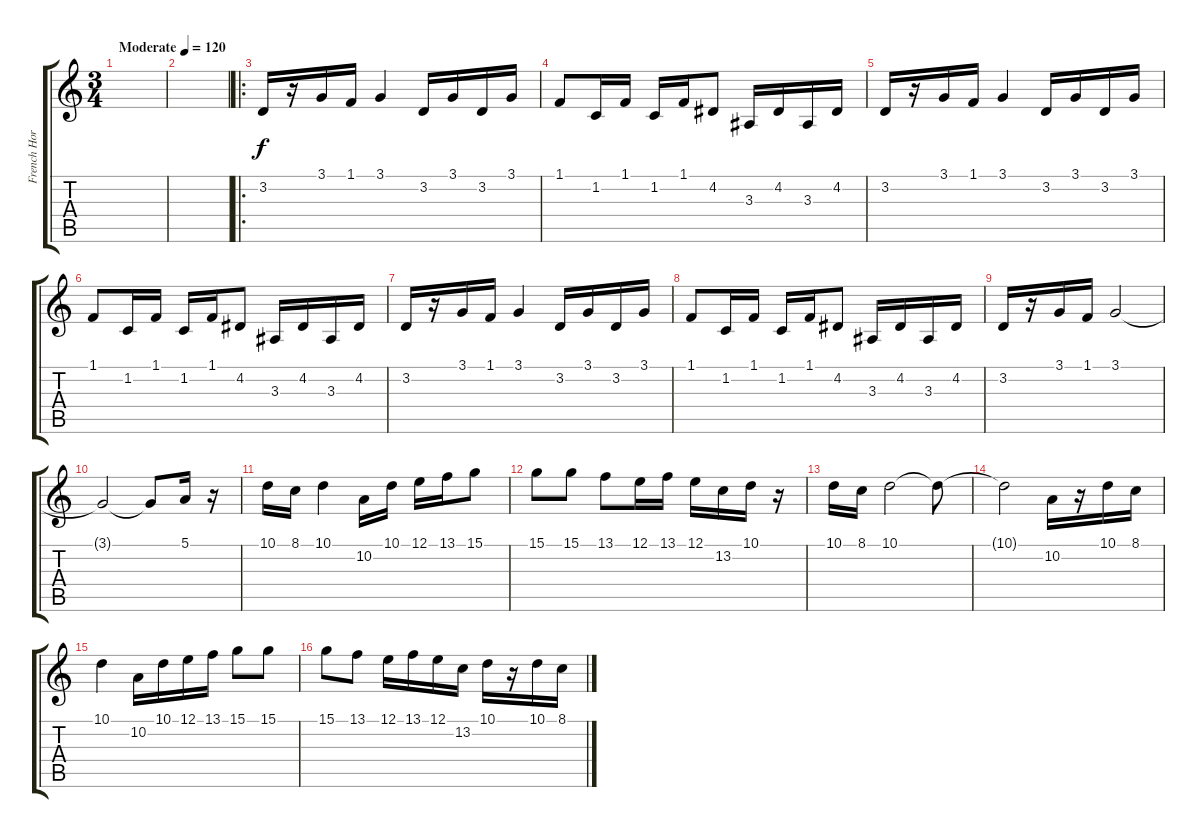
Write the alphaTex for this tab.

\track ("French Horn" "French Hor") {instrument frenchhorn}
\staff {score tabs}
\tuning (E4 B3 G3 D3 A2 E2) {hide}
\ts (3 4)
\tempo (120 "Moderate")
\clef g2
\ks c
|
|
\ro
3.2.16 r.16 3.1.16 1.1.16 3.1.4 3.2.16 3.1.16 3.2.16 3.1.16 |
1.1.8 1.2.16 1.1.16 1.2.16 1.1.16 4.2.8 3.3.16 4.2.16 3.3.16 4.2.16 |
3.2.16 r.16 3.1.16 1.1.16 3.1.4 3.2.16 3.1.16 3.2.16 3.1.16 |
1.1.8 1.2.16 1.1.16 1.2.16 1.1.16 4.2.8 3.3.16 4.2.16 3.3.16 4.2.16 |
3.2.16 r.16 3.1.16 1.1.16 3.1.4 3.2.16 3.1.16 3.2.16 3.1.16 |
1.1.8 1.2.16 1.1.16 1.2.16 1.1.16 4.2.8 3.3.16 4.2.16 3.3.16 4.2.16 |
3.2.16 r.16 3.1.16 1.1.16 3.1.2 |
3.1{t}.2 3.1{t}.8 5.1.16 r.16 |
10.1.16 8.1.16 10.1.4 10.2.16 10.1.16 12.1.16 13.1.16 15.1.8 |
15.1.8 15.1.8 13.1.8 12.1.16 13.1.16 12.1.16 13.2.16 10.1.16 r.16 |
10.1.16 8.1.16 10.1.2 10.1{t}.8 |
10.1{t}.2 10.2.16 r.16 10.1.16 8.1.16 |
10.1.4 10.2.16 10.1.16 12.1.16 13.1.16 15.1.8 15.1.8 |
15.1.8 13.1.8 12.1.16 13.1.16 12.1.16 13.2.16 10.1.16 r.16 10.1.16 8.1.16
